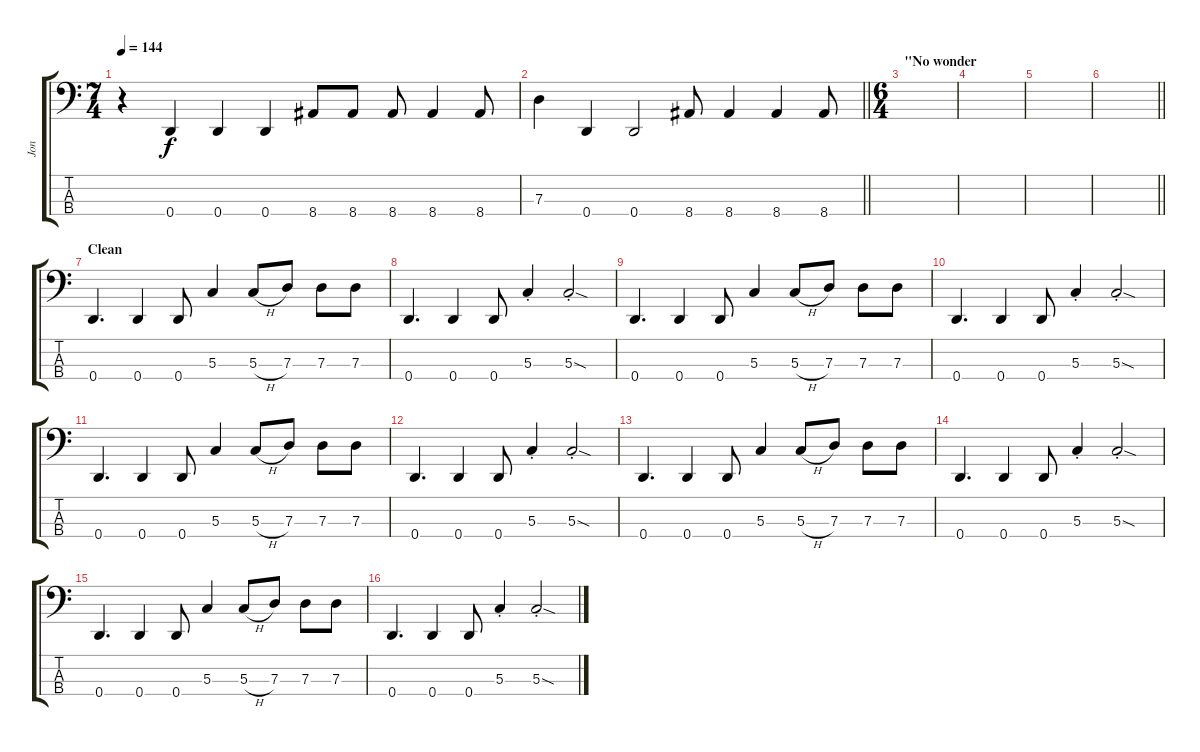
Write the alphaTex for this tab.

\track ("Jon" "Jon") {instrument electricbassfinger}
\staff {score tabs}
\tuning (F2 C2 G1 D1) {hide}
\ts (7 4)
\tempo 144
\clef f4
\ks c
r.4{dy f} 0.4.4 0.4.4 0.4.4 8.4.8 8.4.8 8.4.8 8.4.4 8.4.8 |
\barLineRight lightlight
7.3.4 0.4.4 0.4.2 8.4.8 8.4.4 8.4.4 8.4.8 |
\ts (6 4)
\section ("" "\"No wonder")
|
|
|
\barLineRight lightlight
|
\section ("" "Clean")
0.4.4{d} 0.4.4 0.4.8 5.3.4 5.3{h}.8 7.3.8 7.3.8 7.3.8 |
0.4.4{d} 0.4.4 0.4.8 5.3{st}.4 5.3{sod st}.2 |
0.4.4{d} 0.4.4 0.4.8 5.3.4 5.3{h}.8 7.3.8 7.3.8 7.3.8 |
0.4.4{d} 0.4.4 0.4.8 5.3{st}.4 5.3{sod st}.2 |
0.4.4{d} 0.4.4 0.4.8 5.3.4 5.3{h}.8 7.3.8 7.3.8 7.3.8 |
0.4.4{d} 0.4.4 0.4.8 5.3{st}.4 5.3{sod st}.2 |
0.4.4{d} 0.4.4 0.4.8 5.3.4 5.3{h}.8 7.3.8 7.3.8 7.3.8 |
0.4.4{d} 0.4.4 0.4.8 5.3{st}.4 5.3{sod st}.2 |
0.4.4{d} 0.4.4 0.4.8 5.3.4 5.3{h}.8 7.3.8 7.3.8 7.3.8 |
0.4.4{d} 0.4.4 0.4.8 5.3{st}.4 5.3{sod st}.2
